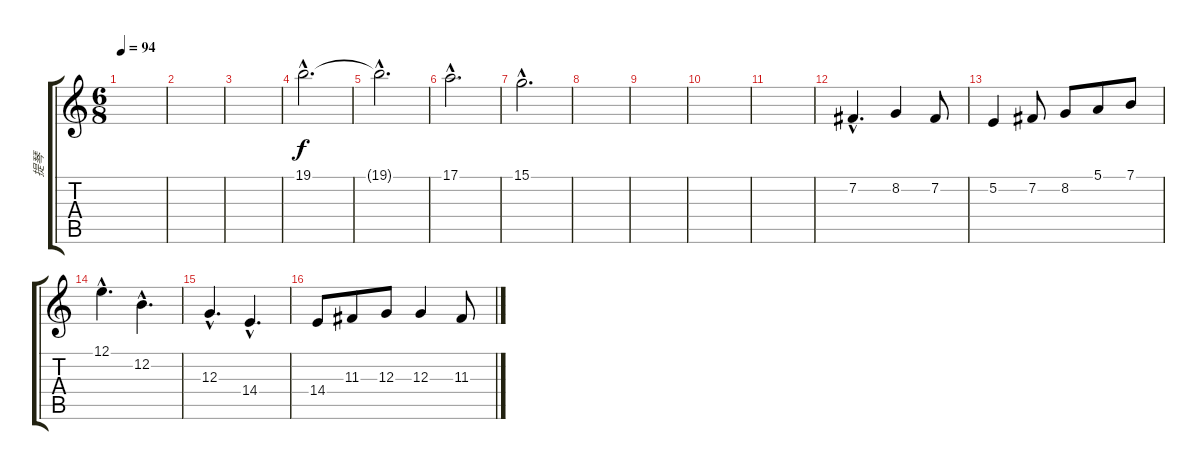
\track ("提琴" "提琴") {instrument violin}
\staff {score tabs}
\tuning (E4 B3 G3 D3 A2 E2) {hide}
\ts (6 8)
\tempo 94
\clef g2
\ks c
|
|
|
19.1{hac}.2{d} |
19.1{hac t}.2{d} |
17.1{hac}.2{d} |
15.1{hac}.2{d} |
|
|
|
|
7.2{hac}.4{d} 8.2.4 7.2.8 |
5.2.4 7.2.8 8.2.8 5.1.8 7.1.8 |
12.1{hac}.4{d} 12.2{hac}.4{d} |
12.3{hac}.4{d} 14.4{hac}.4{d} |
14.4.8 11.3.8 12.3.8 12.3.4 11.3.8
